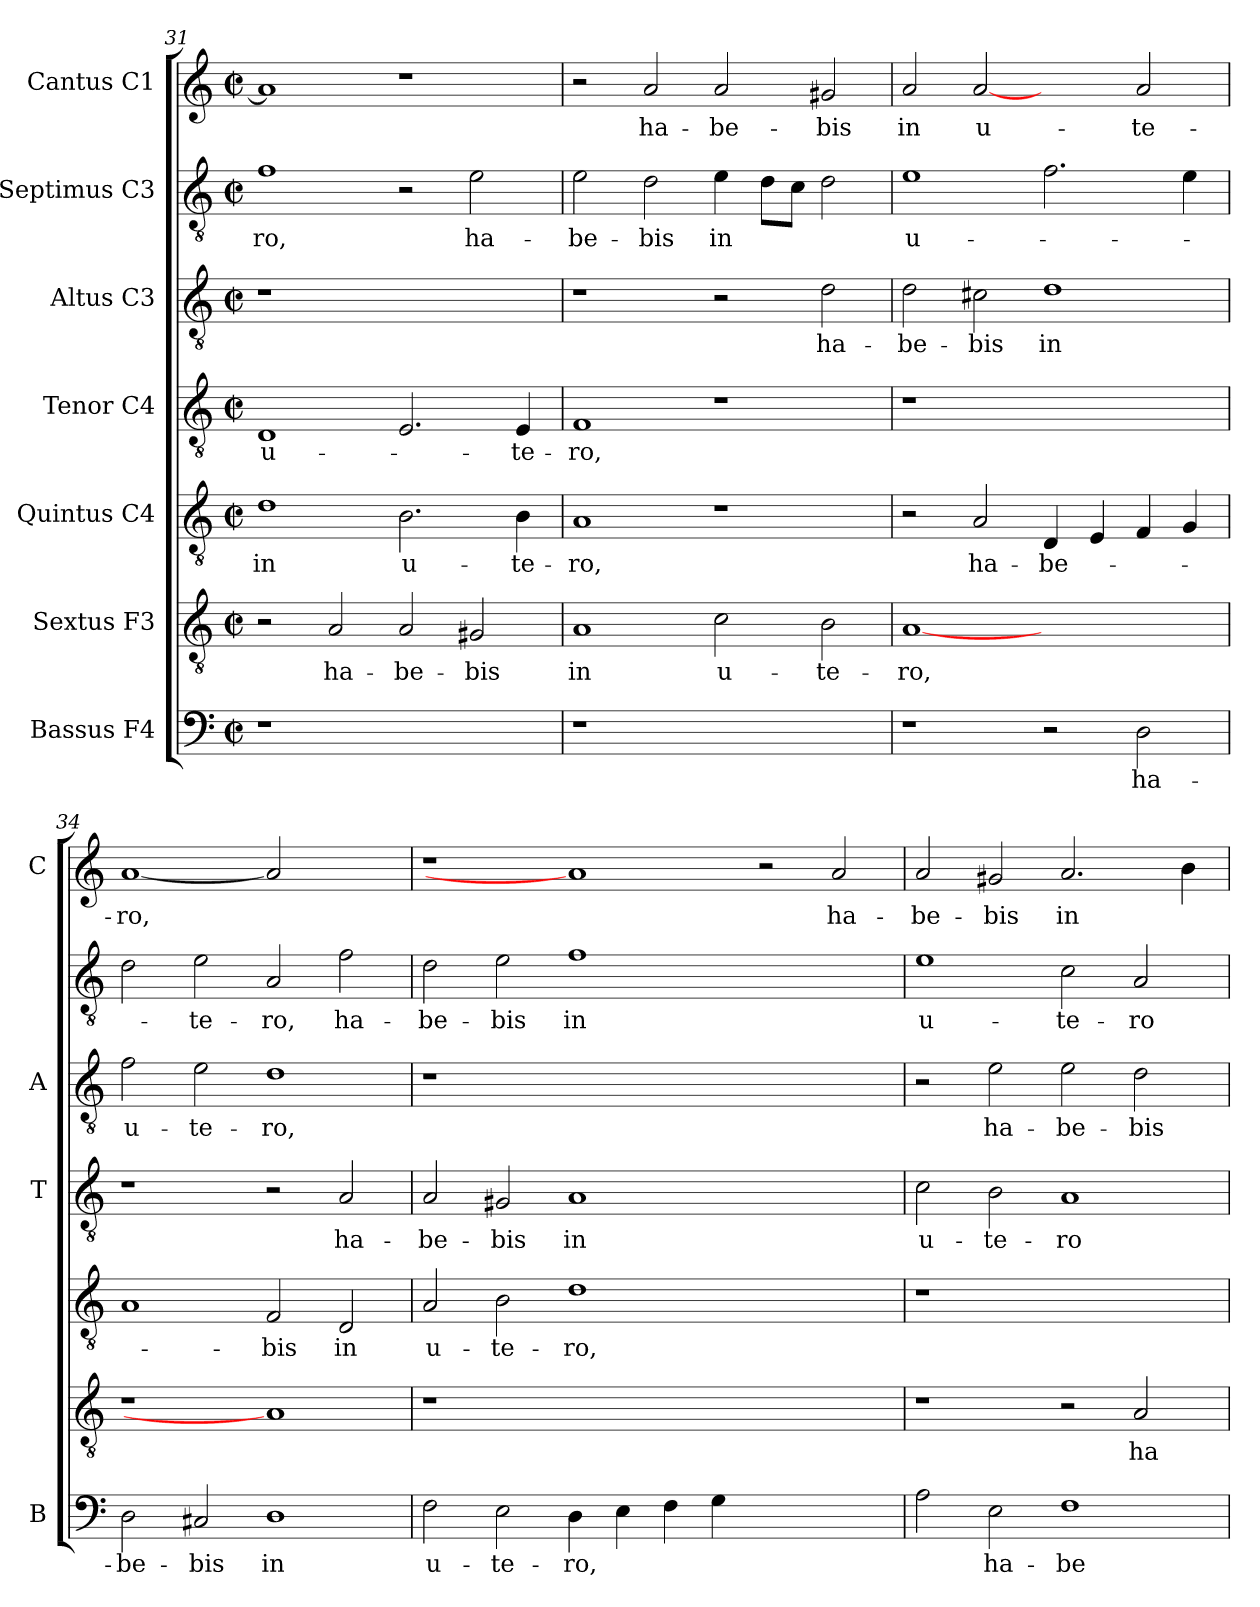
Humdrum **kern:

**kern	**text	**kern	**text	**kern	**text	**kern	**text	**kern	**text	**kern	**text	**kern	**text
*part7	*part7	*part6	*part6	*part5	*part5	*part4	*part4	*part3	*part3	*part2	*part2	*part1	*part1
*staff7	*staff7	*staff6	*staff6	*staff5	*staff5	*staff4	*staff4	*staff3	*staff3	*staff2	*staff2	*staff1	*staff1
*I"Bassus F4	*	*I"Sextus F3	*	*I"Quintus C4	*	*I"Tenor C4	*	*I"Altus C3	*	*I"Septimus C3	*	*I"Cantus C1	*
*I'B	*	*	*	*	*	*I'T	*	*I'A	*	*	*	*I'C	*
*clefF4	*	*clefGv2	*	*clefGv2	*	*clefGv2	*	*clefGv2	*	*clefGv2	*	*clefG2	*
*k[]	*	*k[]	*	*k[]	*	*k[]	*	*k[]	*	*k[]	*	*k[]	*
*C:	*	*C:	*	*C:	*	*C:	*	*C:	*	*C:	*	*C:	*
*M2/2	*	*M2/2	*	*M2/2	*	*M2/2	*	*M2/2	*	*M2/2	*	*M2/2	*
*met(c|)	*	*met(c|)	*	*met(c|)	*	*met(c|)	*	*met(c|)	*	*met(c|)	*	*met(c|)	*
=31	=31	=31	=31	=31	=31	=31	=31	=31	=31	=31	=31	=31	=31
!	!	!	!	!	!LO:LY:b	!	!LO:LY:b	!	!	!	!LO:LY:b	!	!
1r	.	2r	.	1d	in	1D	u-	1r	.	1f	-ro,	1a]	.
!	!	!	!LO:LY:b	!	!	!	!	!	!	!	!	!	!
.	.	2A/	ha-	.	.	.	.	.	.	.	.	.	.
!	!	!	!LO:LY:b	!	!LO:LY:b	!	!	!	!	!	!	!	!
1ryy	.	2A/	-be-	2.B\	u-	2.E/	.	1ryy	.	2r	.	1r	.
!	!	!	!LO:LY:b	!	!	!	!	!	!	!	!LO:LY:b	!	!
.	.	2G#X/	-bis	.	.	.	.	.	.	2e\	ha-	.	.
!	!	!	!	!	!LO:LY:b	!	!LO:LY:b	!	!	!	!	!	!
.	.	.	.	4B\	-te-	4E/	-te-	.	.	.	.	.	.
=32	=32	=32	=32	=32	=32	=32	=32	=32	=32	=32	=32	=32	=32
!	!	!	!LO:LY:b	!	!LO:LY:b	!	!LO:LY:b	!	!	!	!LO:LY:b	!	!
1r	.	1A	in	1A	-ro,	1F	-ro,	1r	.	2e\	-be-	2r	.
!	!	!	!	!	!	!	!	!	!	!	!LO:LY:b	!	!LO:LY:b
.	.	.	.	.	.	.	.	.	.	2d\	-bis	2a/	ha-
!	!	!	!LO:LY:b	!	!	!	!	!	!	!	!LO:LY:b	!	!LO:LY:b
1ryy	.	2c\	u-	1r	.	1r	.	2r	.	4e\	in	2a/	-be-
.	.	.	.	.	.	.	.	.	.	8d\L	.	.	.
.	.	.	.	.	.	.	.	.	.	8c\J	.	.	.
!	!	!	!LO:LY:b	!	!	!	!	!	!LO:LY:b	!	!	!	!LO:LY:b
.	.	2B\	-te-	.	.	.	.	2d\	ha-	2d\	.	2g#X/	-bis
=33	=33	=33	=33	=33	=33	=33	=33	=33	=33	=33	=33	=33	=33
!	!	!	!LO:LY:b	!	!	!	!	!	!LO:LY:b	!	!LO:LY:b	!	!LO:LY:b
1r	.	[1A	-ro,	2r	.	1r	.	2d\	-be-	1e	u-	2a/	in
!	!	!	!	!	!LO:LY:b	!	!	!	!LO:LY:b	!	!	!	!LO:LY:b
.	.	.	.	2A/	ha-	.	.	2c#X\	-bis	.	.	[2a	u-
!	!	!	!	!	!LO:LY:b	!	!	!	!LO:LY:b	!	!	!	!
2r	.	1ryy	.	4D/	-be-	1ryy	.	1d	in	2.f\	.	2ryy	.
.	.	.	.	4E/	.	.	.	.	.	.	.	.	.
!	!LO:LY:b	!	!	!	!	!	!	!	!	!	!	!	!LO:LY:b
2D\	ha-	.	.	4F/	.	.	.	.	.	.	.	2a/	-te-
.	.	.	.	4G/	.	.	.	.	.	4e\	.	.	.
=34	=34	=34	=34	=34	=34	=34	=34	=34	=34	=34	=34	=34	=34
!	!LO:LY:b	!	!	!	!	!	!	!	!LO:LY:b	!	!	!	!LO:LY:b
2D\	-be-	1r	.	1A	.	1r	.	2f\	u-	2d\	.	[1a	-ro,
!	!LO:LY:b	!	!	!	!	!	!	!	!LO:LY:b	!	!LO:LY:b	!	!
2C#X/	-bis	.	.	.	.	.	.	2e\	-te-	2e\	-te-	.	.
!	!LO:LY:b	!	!	!	!LO:LY:b	!	!	!	!LO:LY:b	!	!LO:LY:b	!	!
1D	in	1A]	.	2F/	-bis	2r	.	1d	-ro,	2A/	-ro,	2a]	.
!	!	!	!	!	!LO:LY:b	!	!LO:LY:b	!	!	!	!LO:LY:b	!	!
.	.	.	.	2D/	in	2A/	ha-	.	.	2f\	ha-	2ryy	.
=35	=35	=35	=35	=35	=35	=35	=35	=35	=35	=35	=35	=35	=35
!	!LO:LY:b	!	!	!	!LO:LY:b	!	!LO:LY:b	!	!	!	!LO:LY:b	!	!
2F\	u-	1r	.	2A/	u-	2A/	-be-	1r	.	2d\	-be-	1r	.
!	!LO:LY:b	!	!	!	!LO:LY:b	!	!LO:LY:b	!	!	!	!LO:LY:b	!	!
2E\	-te-	.	.	2B\	-te-	2G#X/	-bis	.	.	2e\	-bis	.	.
!	!LO:LY:b	!	!	!	!LO:LY:b	!	!LO:LY:b	!	!	!	!LO:LY:b	!	!
4D\	-ro,	0ryy	.	1d	-ro,	1A	in	0ryy	.	1f	in	1a]	.
4E\	.	.	.	.	.	.	.	.	.	.	.	.	.
4F\	.	.	.	.	.	.	.	.	.	.	.	.	.
4G\	.	.	.	.	.	.	.	.	.	.	.	.	.
1ryy	.	.	.	1ryy	.	1ryy	.	.	.	1ryy	.	2r	.
!	!	!	!	!	!	!	!	!	!	!	!	!	!LO:LY:b
.	.	.	.	.	.	.	.	.	.	.	.	2a/	ha-
!!LO:PB:g=z
=36	=36	=36	=36	=36	=36	=36	=36	=36	=36	=36	=36	=36	=36
!	!	!	!	!	!	!	!LO:LY:b	!	!	!	!LO:LY:b	!	!LO:LY:b
2A\	.	1r	.	1r	.	2c\	u-	2r	.	1e	u-	2a/	-be-
!	!LO:LY:b	!	!	!	!	!	!LO:LY:b	!	!LO:LY:b	!	!	!	!LO:LY:b
2E\	ha-	.	.	.	.	2B\	-te-	2e\	ha-	.	.	2g#X/	-bis
!	!LO:LY:b	!	!	!	!	!	!LO:LY:b	!	!LO:LY:b	!	!LO:LY:b	!	!LO:LY:b
1F	-be-	2r	.	1ryy	.	1A	-ro	2e\	-be-	2c\	-te-	2.a/	in
!	!	!	!LO:LY:b	!	!	!	!	!	!LO:LY:b	!	!LO:LY:b	!	!
.	.	2A/	ha-	.	.	.	.	2d\	-bis	2A/	-ro	.	.
.	.	.	.	.	.	.	.	.	.	.	.	4b\	.
=	=	=	=	=	=	=	=	=	=	=	=	=	=
*-	*-	*-	*-	*-	*-	*-	*-	*-	*-	*-	*-	*-	*-
